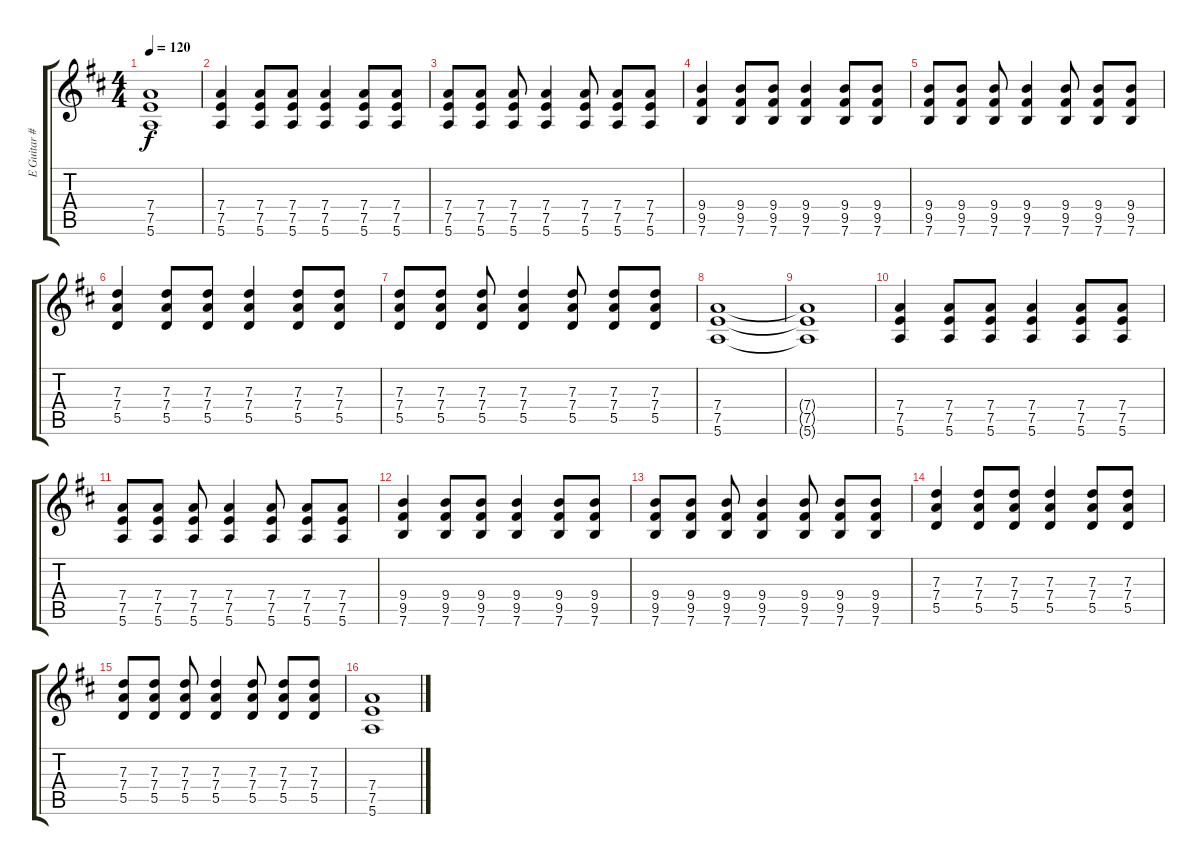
\track ("E Guitar #2" "E Guitar #") {instrument electricguitarjazz}
\staff {score tabs}
\tuning (E4 B3 G3 D3 A2 E2) {hide}
\ts (4 4)
\tempo 120
\clef g2
\ks d
(7.4{t} 7.5{t} 5.6{t}).1{dy f} |
(7.4 7.5 5.6).4 (7.4 7.5 5.6).8 (7.4 7.5 5.6).8 (7.4 7.5 5.6).4 (7.4 7.5 5.6).8 (7.4 7.5 5.6).8 |
(7.4 7.5 5.6).8 (7.4 7.5 5.6).8 (7.4 7.5 5.6).8 (7.4 7.5 5.6).4 (7.4 7.5 5.6).8 (7.4 7.5 5.6).8 (7.4 7.5 5.6).8 |
(9.4 9.5 7.6).4 (9.4 9.5 7.6).8 (9.4 9.5 7.6).8 (9.4 9.5 7.6).4 (9.4 9.5 7.6).8 (9.4 9.5 7.6).8 |
(9.4 9.5 7.6).8 (9.4 9.5 7.6).8 (9.4 9.5 7.6).8 (9.4 9.5 7.6).4 (9.4 9.5 7.6).8 (9.4 9.5 7.6).8 (9.4 9.5 7.6).8 |
(7.3 7.4 5.5).4 (7.3 7.4 5.5).8 (7.3 7.4 5.5).8 (7.3 7.4 5.5).4 (7.3 7.4 5.5).8 (7.3 7.4 5.5).8 |
(7.3 7.4 5.5).8 (7.3 7.4 5.5).8 (7.3 7.4 5.5).8 (7.3 7.4 5.5).4 (7.3 7.4 5.5).8 (7.3 7.4 5.5).8 (7.3 7.4 5.5).8 |
(7.4 7.5 5.6).1 |
(7.4{t} 7.5{t} 5.6{t}).1 |
(7.4 7.5 5.6).4 (7.4 7.5 5.6).8 (7.4 7.5 5.6).8 (7.4 7.5 5.6).4 (7.4 7.5 5.6).8 (7.4 7.5 5.6).8 |
(7.4 7.5 5.6).8 (7.4 7.5 5.6).8 (7.4 7.5 5.6).8 (7.4 7.5 5.6).4 (7.4 7.5 5.6).8 (7.4 7.5 5.6).8 (7.4 7.5 5.6).8 |
(9.4 9.5 7.6).4 (9.4 9.5 7.6).8 (9.4 9.5 7.6).8 (9.4 9.5 7.6).4 (9.4 9.5 7.6).8 (9.4 9.5 7.6).8 |
(9.4 9.5 7.6).8 (9.4 9.5 7.6).8 (9.4 9.5 7.6).8 (9.4 9.5 7.6).4 (9.4 9.5 7.6).8 (9.4 9.5 7.6).8 (9.4 9.5 7.6).8 |
(7.3 7.4 5.5).4 (7.3 7.4 5.5).8 (7.3 7.4 5.5).8 (7.3 7.4 5.5).4 (7.3 7.4 5.5).8 (7.3 7.4 5.5).8 |
(7.3 7.4 5.5).8 (7.3 7.4 5.5).8 (7.3 7.4 5.5).8 (7.3 7.4 5.5).4 (7.3 7.4 5.5).8 (7.3 7.4 5.5).8 (7.3 7.4 5.5).8 |
(7.4 7.5 5.6).1
